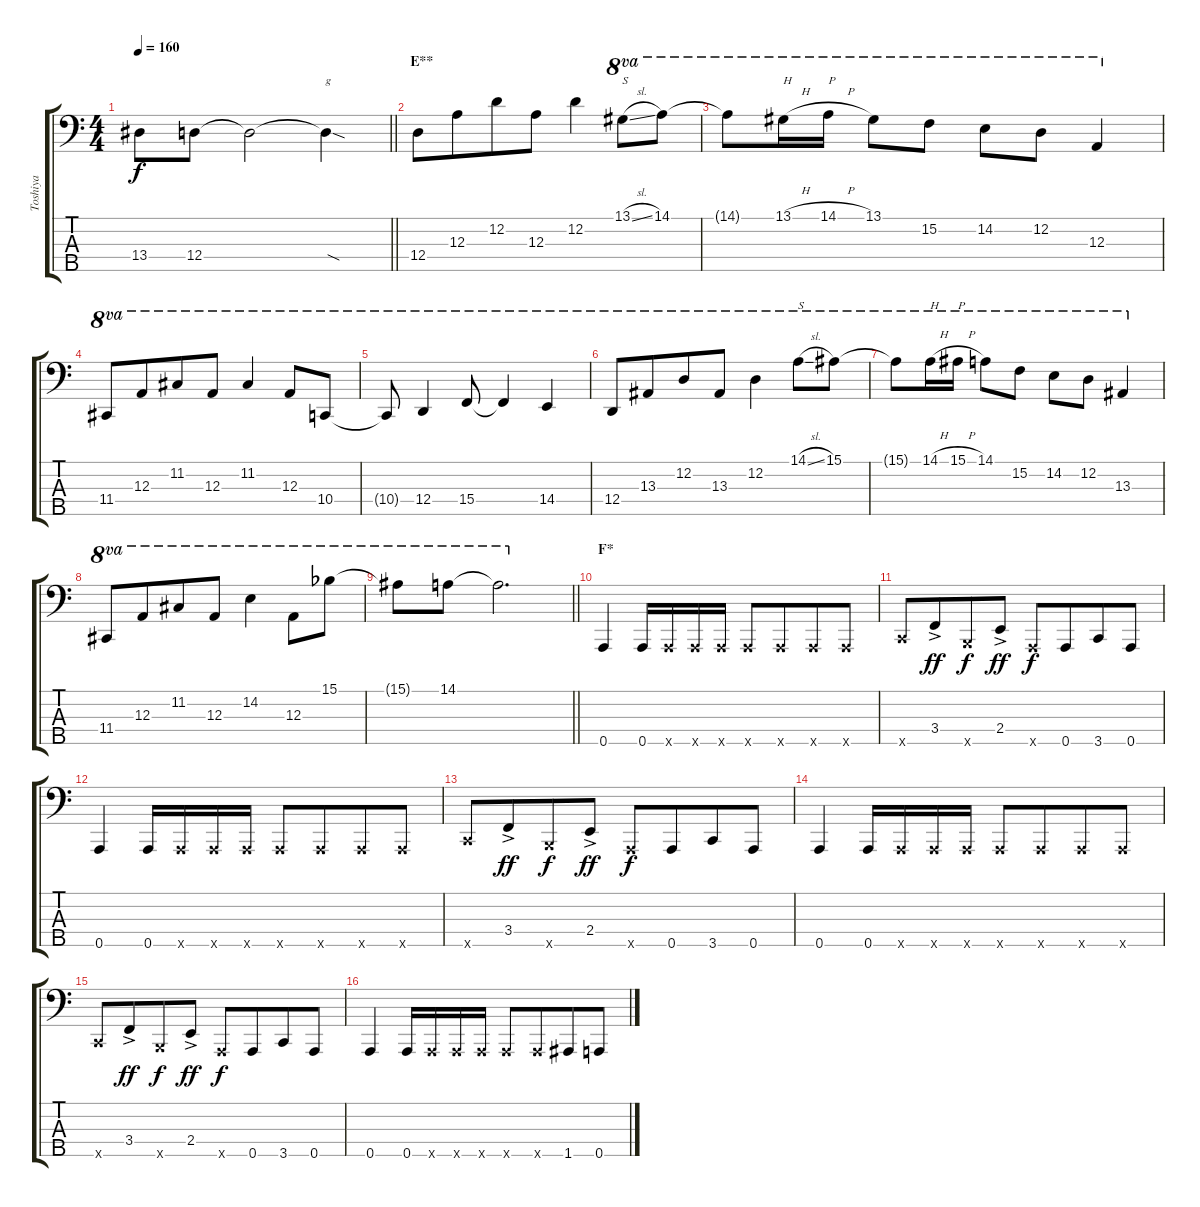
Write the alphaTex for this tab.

\track ("Toshiya" "Toshiya") {instrument slapbass1}
\staff {score tabs}
\tuning (G2 D2 A1 D1 A0) {hide}
\ts (4 4)
\tempo 160
\clef f4
\barLineRight lightlight
\ks c
13.4{t}.8{dy f} 12.4.8 12.4{t}.2 12.4{sod t}.4{txt "g"} |
\section ("" "E**")
12.4.8 12.3.8{beam merge} 12.2.8 12.3.8 12.2.4 13.1{sl}.8{ot 8va txt "S"} 14.1.8{ot 8va} |
14.1{t}.8{ot 8va} 13.1{h}.16{ot 8va txt "H"} 14.1{h}.16{ot 8va txt "P"} 13.1.8{ot 8va} 15.2.8{ot 8va} 14.2.8{ot 8va} 12.2.8{ot 8va} 12.3.4{ot 8va} |
11.4.8{ot 8va} 12.3.8{ot 8va beam merge} 11.2.8{ot 8va} 12.3.8{ot 8va} 11.2.4{ot 8va} 12.3.8{ot 8va} 10.4.8{ot 8va} |
10.4{t}.8{ot 8va} 12.4.4{ot 8va} 15.4.8{ot 8va} 15.4{t}.4{ot 8va} 14.4.4{ot 8va} |
12.4.8{ot 8va} 13.3.8{ot 8va beam merge} 12.2.8{ot 8va} 13.3.8{ot 8va} 12.2.4{ot 8va} 14.1{sl}.8{ot 8va txt "S" beam merge} 15.1.8{ot 8va} |
15.1{t}.8{ot 8va beam merge} 14.1{h}.16{ot 8va txt "H"} 15.1{h}.16{ot 8va txt "P"} 14.1.8{ot 8va} 15.2.8{ot 8va} 14.2.8{ot 8va} 12.2.8{ot 8va} 13.3.4{ot 8va} |
11.4.8{ot 8va} 12.3.8{ot 8va beam merge} 11.2.8{ot 8va} 12.3.8{ot 8va} 14.2.4{ot 8va} 12.3.8{ot 8va beam merge} 15.1{acc b}.8{ot 8va} |
\barLineRight lightlight
15.1{t}.8{ot 8va} 14.1.8{ot 8va beam merge} 14.1{t}.2{d ot 8va} |
\section ("" "F*")
0.5.4 0.5.16 0.5{x}.16 0.5{x}.16 0.5{x}.16 0.5{x}.8 0.5{x}.8{beam merge} 0.5{x}.8{beam merge} 0.5{x}.8 |
3.5{x}.8 3.4{ac}.8{dy ff beam merge} 2.5{x}.8{dy f} 2.4{ac}.8{dy ff} 0.5{x}.8{dy f} 0.5.8{beam merge} 3.5.8{beam merge} 0.5.8 |
0.5.4 0.5.16 0.5{x}.16 0.5{x}.16 0.5{x}.16 0.5{x}.8 0.5{x}.8{beam merge} 0.5{x}.8{beam merge} 0.5{x}.8 |
3.5{x}.8 3.4{ac}.8{dy ff beam merge} 2.5{x}.8{dy f} 2.4{ac}.8{dy ff} 0.5{x}.8{dy f} 0.5.8{beam merge} 3.5.8{beam merge} 0.5.8 |
0.5.4 0.5.16 0.5{x}.16 0.5{x}.16 0.5{x}.16 0.5{x}.8 0.5{x}.8{beam merge} 0.5{x}.8{beam merge} 0.5{x}.8 |
3.5{x}.8 3.4{ac}.8{dy ff beam merge} 2.5{x}.8{dy f} 2.4{ac}.8{dy ff} 0.5{x}.8{dy f} 0.5.8{beam merge} 3.5.8{beam merge} 0.5.8 |
0.5.4 0.5.16 0.5{x}.16 0.5{x}.16 0.5{x}.16 0.5{x}.8 0.5{x}.8{beam merge} 1.5.8{beam merge} 0.5.8
